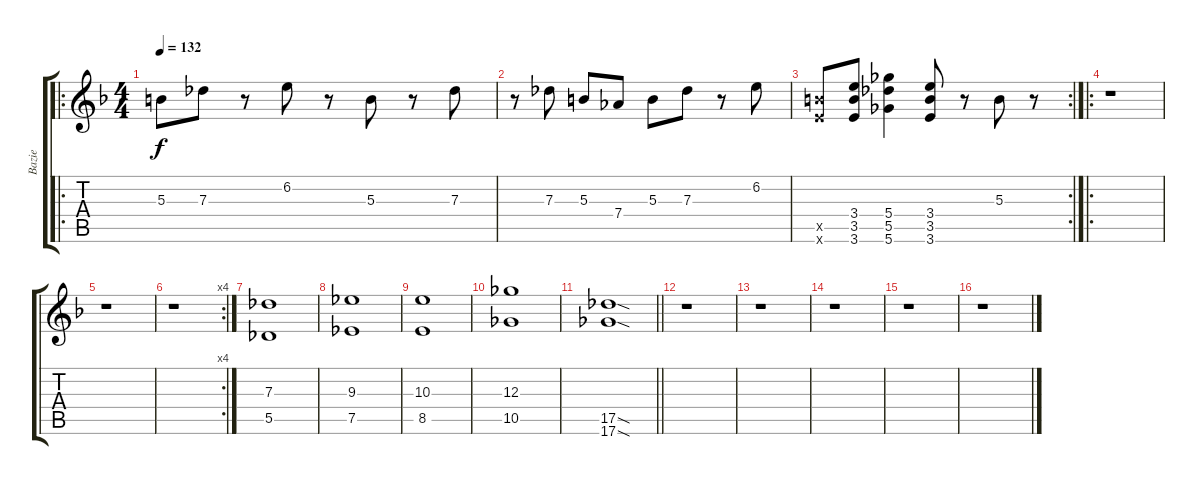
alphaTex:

\track ("Bazie" "Bazie") {instrument distortionguitar}
\staff {score tabs}
\tuning (Eb4 Bb3 Gb3 Db3 Ab2 Db2) {hide}
\ro
\ts (4 4)
\tempo 132
\clef g2
\ks f
5.3.8{dy f} 7.3.8 r.8 6.2.8 r.8 5.3.8 r.8 7.3.8 |
r.8 7.3.8 5.3.8 7.4.8 5.3.8 7.3.8 r.8 6.2.8 |
\rc 2
(3.5{x} 3.6{x}).8{ot 8vb} (3.4 3.5 3.6).8{ot 8vb} (5.4 5.5 5.6).4{ot 8vb} (3.4 3.5 3.6).8{ot 8vb} r.8 5.3.8 r.8 |
\ro
r.1 |
r.1 |
\rc 4
r.1 |
(7.3 5.5).1 |
(9.3 7.5).1 |
(10.3 8.5).1 |
(12.3 10.5).1 |
\barLineRight lightlight
(17.5{sod} 17.6{sod}).1 |
r.1 |
r.1 |
r.1 |
r.1 |
r.1
